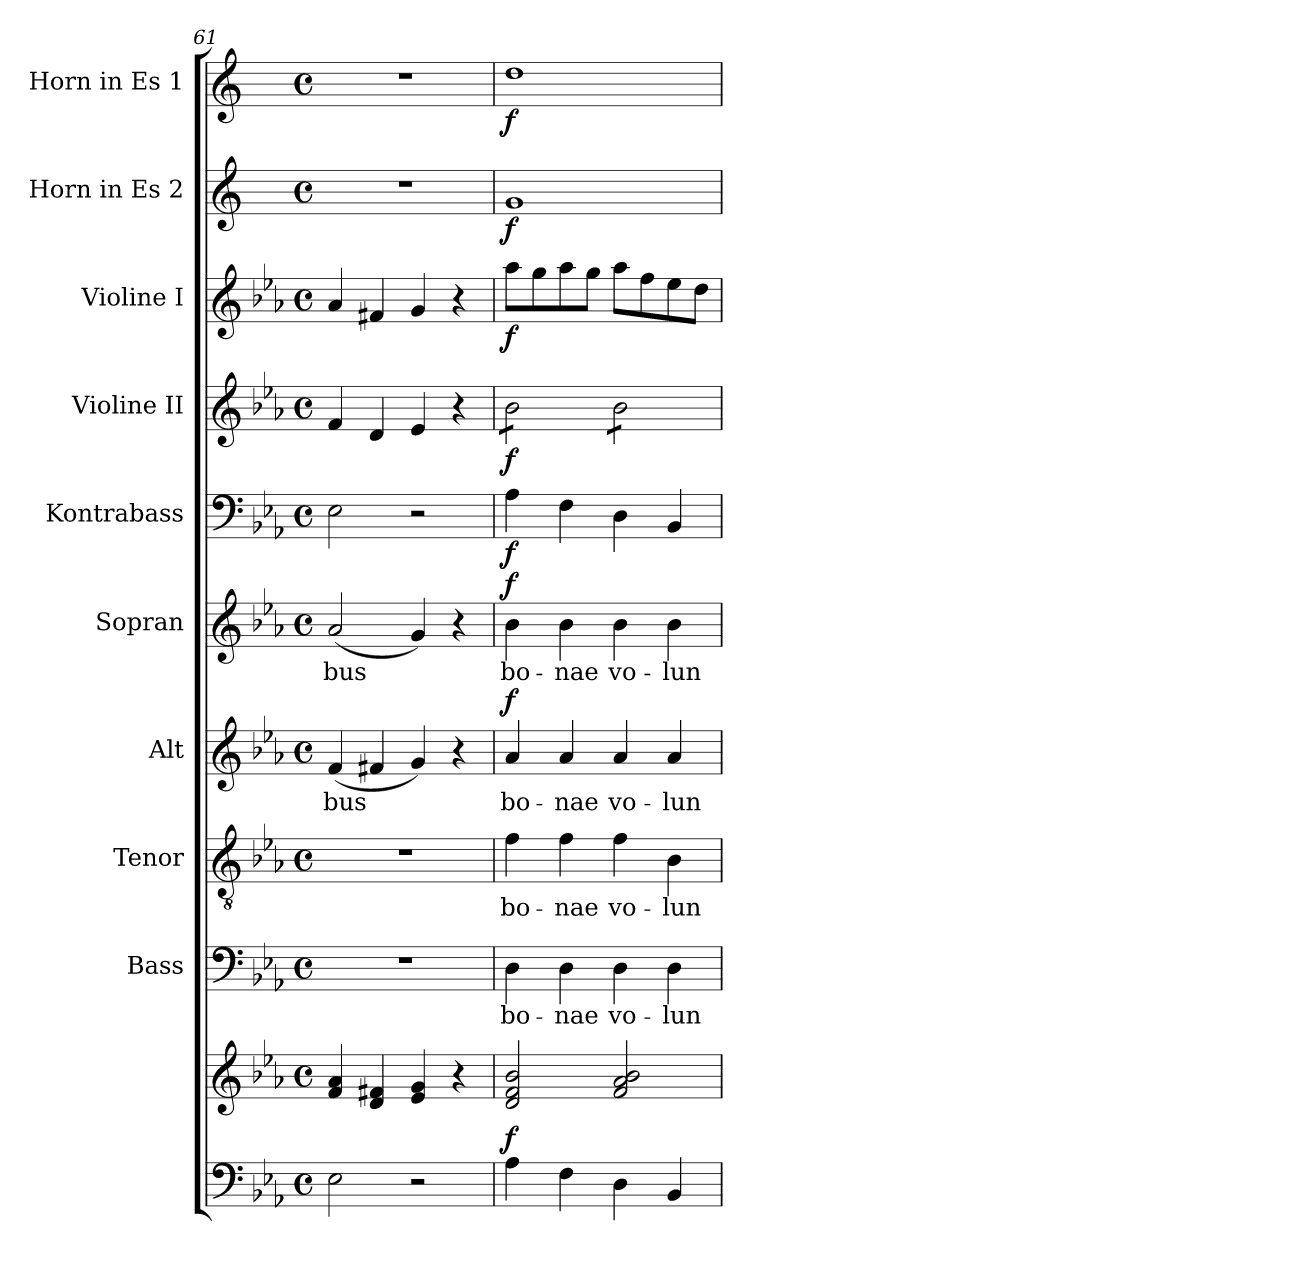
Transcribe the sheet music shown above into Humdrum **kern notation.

**kern	**kern	**dynam	**kern	**text	**kern	**text	**kern	**text	**dynam	**kern	**text	**dynam	**kern	**dynam	**kern	**dynam	**kern	**dynam	**kern	**dynam	**kern	**dynam
*part10	*part10	*part10	*part9	*part9	*part8	*part8	*part7	*part7	*part7	*part6	*part6	*part6	*part5	*part5	*part4	*part4	*part3	*part3	*part2	*part2	*part1	*part1
*staff11	*staff10	*staff10/11	*staff9	*staff9	*staff8	*staff8	*staff7	*staff7	*staff7	*staff6	*staff6	*staff6	*staff5	*staff5	*staff4	*staff4	*staff3	*staff3	*staff2	*staff2	*staff1	*staff1
*	*	*	*I"Bass	*	*I"Tenor	*	*I"Alt	*	*	*I"Sopran	*	*	*I"Kontrabass	*	*I"Violine II	*	*I"Violine I	*	*I"Horn in Es 2	*	*I"Horn in Es 1	*
*	*	*	*I'B.	*	*I'T.	*	*I'A.	*	*	*I'S.	*	*	*I'Kb.	*	*I'Vl. II	*	*I'Vl. I	*	*I'Hr. Es 2	*	*I'Hr. Es 1	*
*clefF4	*clefG2	*	*clefF4	*	*clefGv2	*	*clefG2	*	*	*clefG2	*	*	*clefF4	*	*clefG2	*	*clefG2	*	*clefG2	*	*clefG2	*
*	*	*	*	*	*	*	*	*	*	*	*	*	*ITrd7c12	*	*	*	*	*	*ITrd5c9	*	*ITrd5c9	*
*k[b-e-a-]	*k[b-e-a-]	*	*k[b-e-a-]	*	*k[b-e-a-]	*	*k[b-e-a-]	*	*	*k[b-e-a-]	*	*	*k[b-e-a-]	*	*k[b-e-a-]	*	*k[b-e-a-]	*	*k[b-e-a-]	*	*k[b-e-a-]	*
*E-:	*E-:	*	*E-:	*	*E-:	*	*E-:	*	*	*E-:	*	*	*E-:	*	*E-:	*	*E-:	*	*E-:	*	*E-:	*
*M4/4	*M4/4	*	*M4/4	*	*M4/4	*	*M4/4	*	*	*M4/4	*	*	*M4/4	*	*M4/4	*	*M4/4	*	*M4/4	*	*M4/4	*
*met(c)	*met(c)	*	*met(c)	*	*met(c)	*	*met(c)	*	*	*met(c)	*	*	*met(c)	*	*met(c)	*	*met(c)	*	*met(c)	*	*met(c)	*
=61	=61	=61	=61	=61	=61	=61	=61	=61	=61	=61	=61	=61	=61	=61	=61	=61	=61	=61	=61	=61	=61	=61
!	!	!	!	!	!	!	!	!LO:LY:b	!	!	!LO:LY:b	!	!	!	!	!	!	!	!	!	!	!
2E-\	4f/ 4a-/	.	1r	.	1r	.	(<4f/	-bus	.	(<2a-/	-bus	.	2EE-\	.	4f/	.	4a-/	.	1r	.	1r	.
.	4d/ 4f#X/	.	.	.	.	.	4f#X/	.	.	.	.	.	.	.	4d/	.	4f#X/	.	.	.	.	.
2r	4e-/ 4g/	.	.	.	.	.	4g/)	.	.	4g/)	.	.	2r	.	4e-/	.	4g/	.	.	.	.	.
.	4r	.	.	.	.	.	4r	.	.	4r	.	.	.	.	4r	.	4r	.	.	.	.	.
=62	=62	=62	=62	=62	=62	=62	=62	=62	=62	=62	=62	=62	=62	=62	=62	=62	=62	=62	=62	=62	=62	=62
!	!	!LO:DY:a=2	!	!LO:LY:b	!	!LO:LY:b	!	!LO:LY:b	!LO:DY:a	!	!LO:LY:b	!LO:DY:a	!	!LO:DY:b	!	!LO:DY:b	!	!LO:DY:b	!	!LO:DY:b	!	!LO:DY:b
*	*	*	*	*	*	*	*	*	*	*	*	*	*	*	*tremolo	*	*	*	*	*	*	*
4A-\	2d/ 2f/ 2b-/	f	4D\	bo-	4f\	bo-	4a-/	bo-	f	4b-\	bo-	f	4AA-\	f	8b-\L	f	8aa-\L	f	1B-	f	1f	f
.	.	.	.	.	.	.	.	.	.	.	.	.	.	.	8b-\	.	8gg\	.	.	.	.	.
!	!	!	!	!LO:LY:b	!	!LO:LY:b	!	!LO:LY:b	!	!	!LO:LY:b	!	!	!	!	!	!	!	!	!	!	!
4F\	.	.	4D\	-nae	4f\	-nae	4a-/	-nae	.	4b-\	-nae	.	4FF\	.	8b-\	.	8aa-\	.	.	.	.	.
.	.	.	.	.	.	.	.	.	.	.	.	.	.	.	8b-\J	.	8gg\J	.	.	.	.	.
!	!	!	!	!LO:LY:b	!	!LO:LY:b	!	!LO:LY:b	!	!	!LO:LY:b	!	!	!	!	!	!	!	!	!	!	!
4D\	2f/ 2a-/ 2b-/	.	4D\	vo-	4f\	vo-	4a-/	vo-	.	4b-\	vo-	.	4DD\	.	8b-\L	.	8aa-\L	.	.	.	.	.
.	.	.	.	.	.	.	.	.	.	.	.	.	.	.	8b-\	.	8ff\	.	.	.	.	.
!	!	!	!	!LO:LY:b	!	!LO:LY:b	!	!LO:LY:b	!	!	!LO:LY:b	!	!	!	!	!	!	!	!	!	!	!
4BB-/	.	.	4D\	-lun-	4B-\	-lun-	4a-/	-lun-	.	4b-\	-lun-	.	4BBB-/	.	8b-\	.	8ee-\	.	.	.	.	.
.	.	.	.	.	.	.	.	.	.	.	.	.	.	.	8b-\J	.	8dd\J	.	.	.	.	.
*	*	*	*	*	*	*	*	*	*	*	*	*	*	*	*Xtremolo	*	*	*	*	*	*	*
=	=	=	=	=	=	=	=	=	=	=	=	=	=	=	=	=	=	=	=	=	=	=
*-	*-	*-	*-	*-	*-	*-	*-	*-	*-	*-	*-	*-	*-	*-	*-	*-	*-	*-	*-	*-	*-	*-
